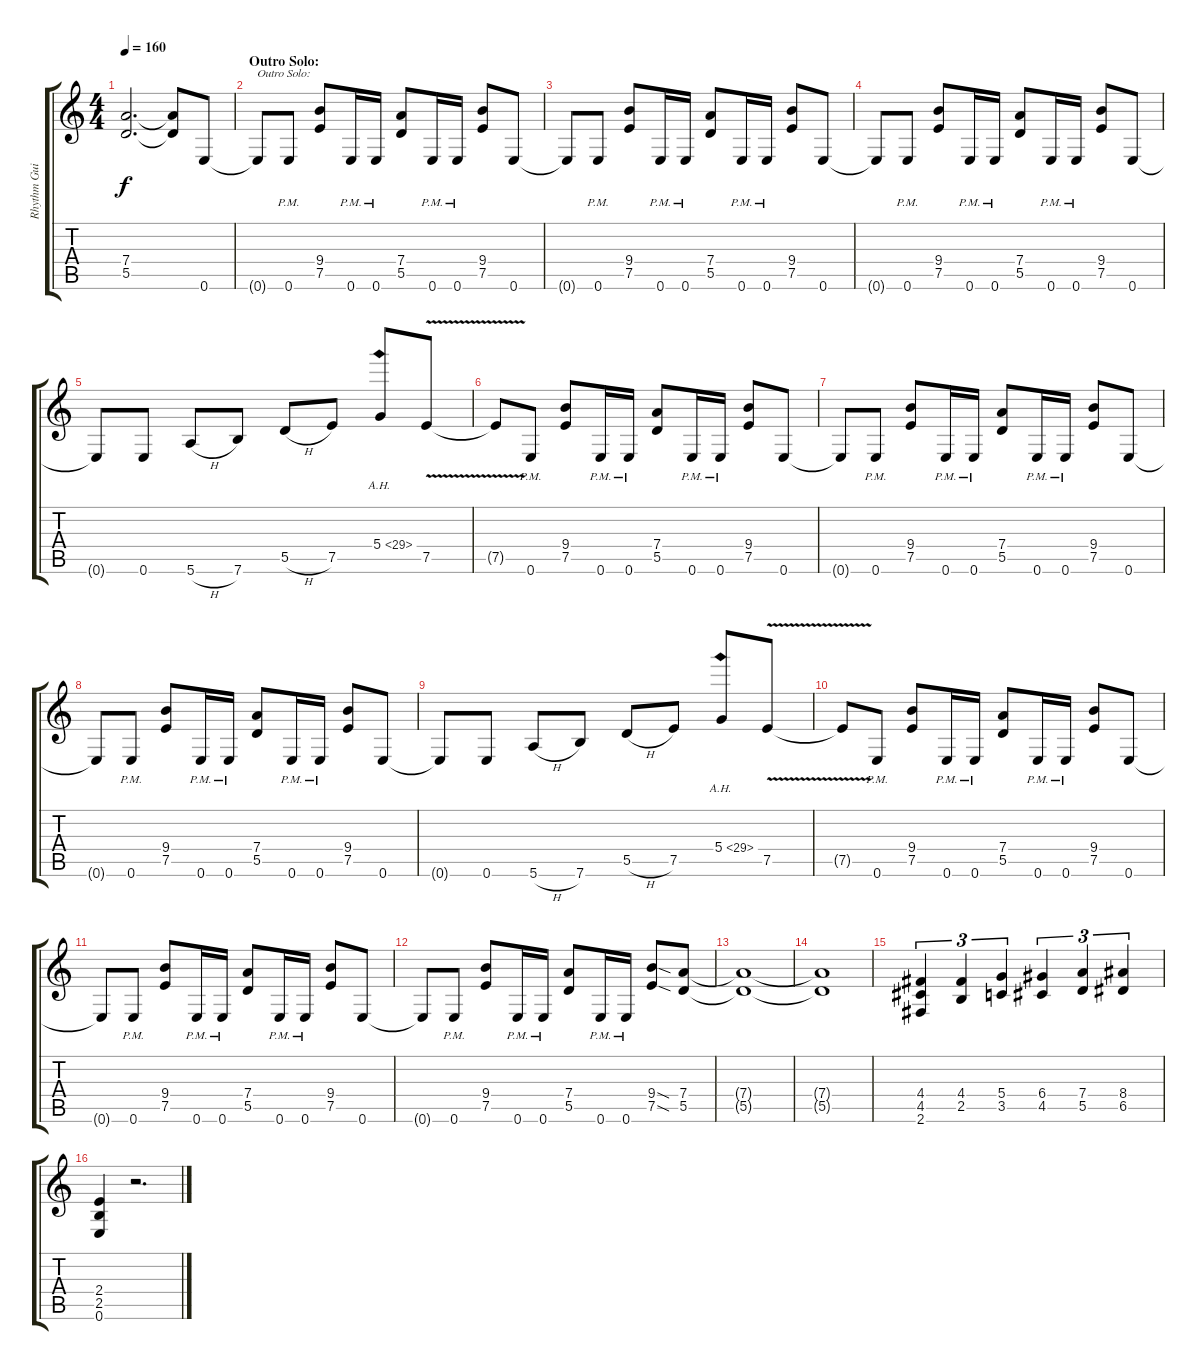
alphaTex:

\track ("Rhythm Guitar 1" "Rhythm Gui") {instrument distortionguitar}
\staff {score tabs}
\tuning (E4 B3 G3 D3 A2 E2) {hide}
\ts (4 4)
\tempo 160
\clef g2
\ks c
(7.4{t} 5.5{t}).2{d dy f} (7.4{t} 5.5{t}).8 0.6.8 |
\section ("" "Outro Solo:")
0.6{t}.8{txt "Outro Solo:"} 0.6{pm}.8 (9.4 7.5).8 0.6{pm}.16 0.6{pm}.16 (7.4 5.5).8 0.6{pm}.16 0.6{pm}.16 (9.4 7.5).8 0.6.8 |
0.6{t}.8 0.6{pm}.8 (9.4 7.5).8 0.6{pm}.16 0.6{pm}.16 (7.4 5.5).8 0.6{pm}.16 0.6{pm}.16 (9.4 7.5).8 0.6.8 |
0.6{t}.8 0.6{pm}.8 (9.4 7.5).8 0.6{pm}.16 0.6{pm}.16 (7.4 5.5).8 0.6{pm}.16 0.6{pm}.16 (9.4 7.5).8 0.6.8 |
0.6{t}.8 0.6.8 5.6{h}.8 7.6.8 5.5{h}.8 7.5.8 5.4{ah 24}.8 7.5{v}.8 |
7.5{t}.8 0.6{pm}.8 (9.4 7.5).8 0.6{pm}.16 0.6{pm}.16 (7.4 5.5).8 0.6{pm}.16 0.6{pm}.16 (9.4 7.5).8 0.6.8 |
0.6{t}.8 0.6{pm}.8 (9.4 7.5).8 0.6{pm}.16 0.6{pm}.16 (7.4 5.5).8 0.6{pm}.16 0.6{pm}.16 (9.4 7.5).8 0.6.8 |
0.6{t}.8 0.6{pm}.8 (9.4 7.5).8 0.6{pm}.16 0.6{pm}.16 (7.4 5.5).8 0.6{pm}.16 0.6{pm}.16 (9.4 7.5).8 0.6.8 |
0.6{t}.8 0.6.8 5.6{h}.8 7.6.8 5.5{h}.8 7.5.8 5.4{ah 24}.8 7.5{v}.8 |
7.5{t}.8 0.6{pm}.8 (9.4 7.5).8 0.6{pm}.16 0.6{pm}.16 (7.4 5.5).8 0.6{pm}.16 0.6{pm}.16 (9.4 7.5).8 0.6.8 |
0.6{t}.8 0.6{pm}.8 (9.4 7.5).8 0.6{pm}.16 0.6{pm}.16 (7.4 5.5).8 0.6{pm}.16 0.6{pm}.16 (9.4 7.5).8 0.6.8 |
0.6{t}.8 0.6{pm}.8 (9.4 7.5).8 0.6{pm}.16 0.6{pm}.16 (7.4 5.5).8 0.6{pm}.16 0.6{pm}.16 (9.4{sod} 7.5{sod}).8 (7.4 5.5).8 |
(7.4{t} 5.5{t}).1 |
(7.4{t} 5.5{t}).1 |
(4.4 4.5 2.6).4{tu (3 2)} (4.4 2.5).4{tu (3 2)} (5.4 3.5).4{tu (3 2)} (6.4 4.5).4{tu (3 2)} (7.4 5.5).4{tu (3 2)} (8.4 6.5).4{tu (3 2)} |
(2.4 2.5 0.6).4 r.2{d}
